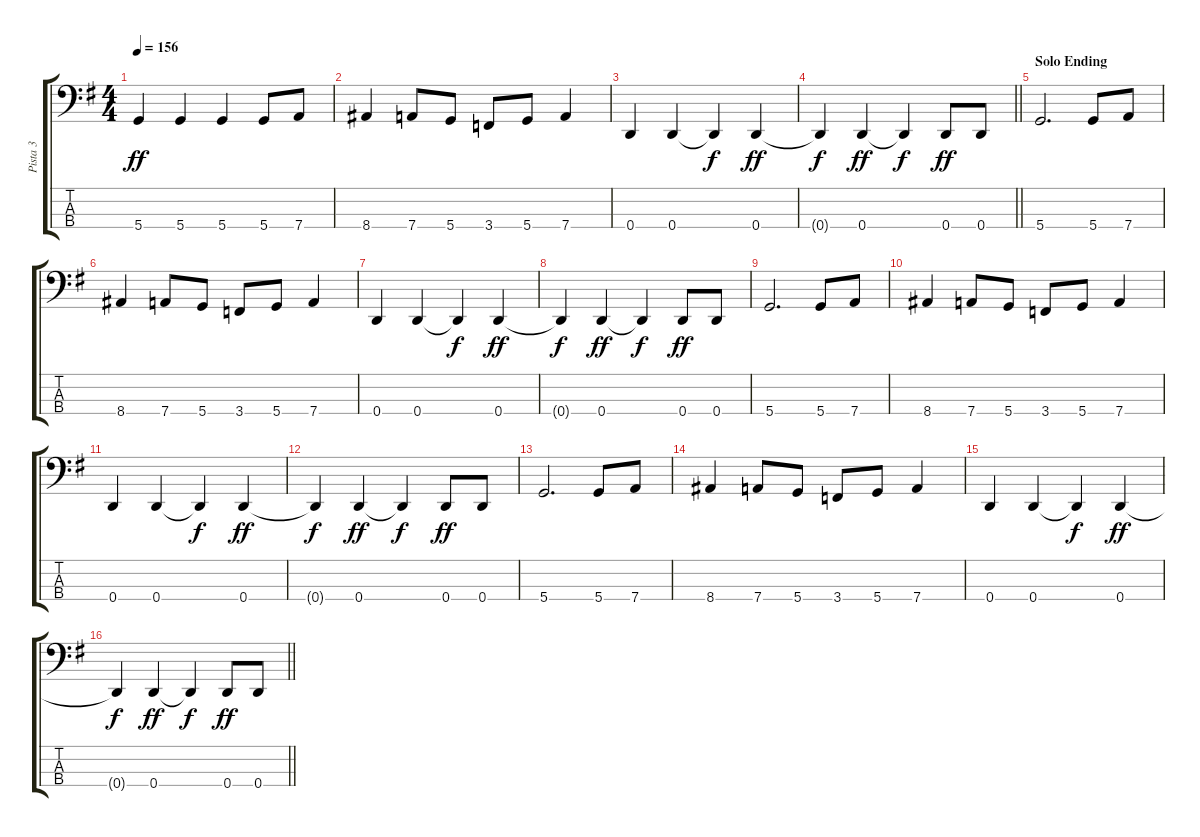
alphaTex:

\track ("Pista 3" "Pista 3") {instrument electricbasspick}
\staff {score tabs}
\tuning (G2 D2 A1 D1) {hide}
\ts (4 4)
\tempo 156
\clef f4
\ks eminor
5.4.4{dy ff} 5.4.4 5.4.4 5.4.8 7.4.8 |
8.4.4 7.4.8 5.4.8 3.4.8 5.4.8 7.4.4 |
0.4.4 0.4.4 0.4{t}.4{dy f} 0.4.4{dy ff} |
\barLineRight lightlight
0.4{t}.4{dy f} 0.4.4{dy ff} 0.4{t}.4{dy f} 0.4.8{dy ff} 0.4.8 |
\section ("" "Solo Ending")
5.4.2{d} 5.4.8 7.4.8 |
8.4.4 7.4.8 5.4.8 3.4.8 5.4.8 7.4.4 |
0.4.4 0.4.4 0.4{t}.4{dy f} 0.4.4{dy ff} |
0.4{t}.4{dy f} 0.4.4{dy ff} 0.4{t}.4{dy f} 0.4.8{dy ff} 0.4.8 |
5.4.2{d} 5.4.8 7.4.8 |
8.4.4 7.4.8 5.4.8 3.4.8 5.4.8 7.4.4 |
0.4.4 0.4.4 0.4{t}.4{dy f} 0.4.4{dy ff} |
0.4{t}.4{dy f} 0.4.4{dy ff} 0.4{t}.4{dy f} 0.4.8{dy ff} 0.4.8 |
5.4.2{d} 5.4.8 7.4.8 |
8.4.4 7.4.8 5.4.8 3.4.8 5.4.8 7.4.4 |
0.4.4 0.4.4 0.4{t}.4{dy f} 0.4.4{dy ff} |
\barLineRight lightlight
0.4{t}.4{dy f} 0.4.4{dy ff} 0.4{t}.4{dy f} 0.4.8{dy ff} 0.4.8
